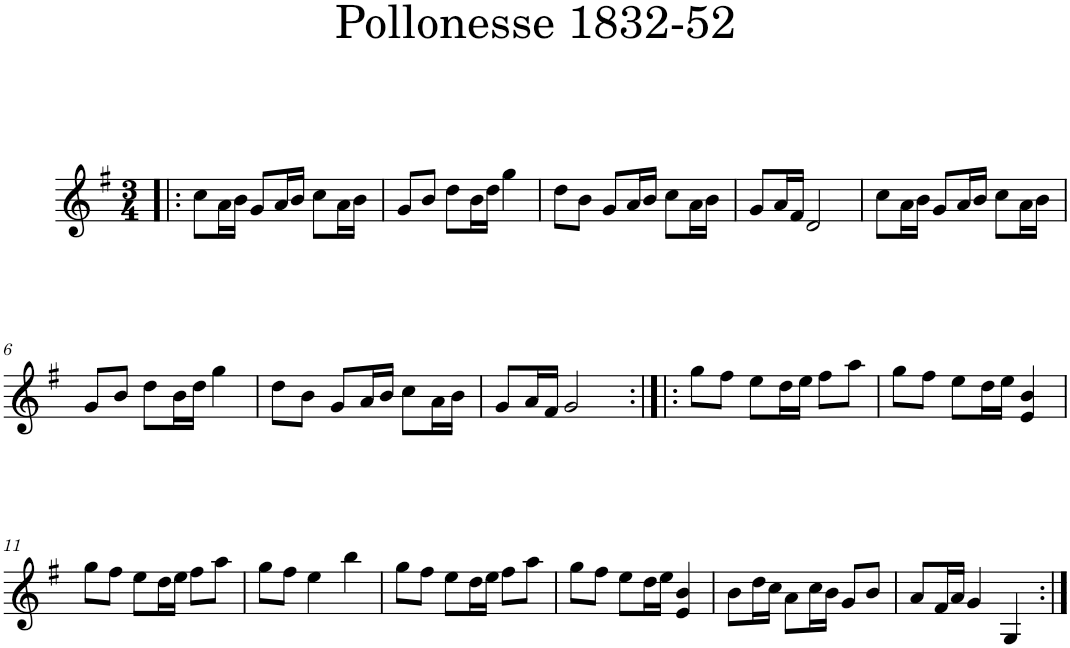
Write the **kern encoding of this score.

**kern
*part1
*staff1
*I"Piano
*I'Pno
*clefG2
*k[f#]
*G:
*M3/4
=1!|:
8cc\L
16a\L
16b\JJ
8g/L
16a/L
16b/JJ
8cc\L
16a\L
16b\JJ
=2
8g/L
8b/J
8dd\L
16b\L
16dd\JJ
4gg\
=3
8dd\L
8b\J
8g/L
16a/L
16b/JJ
8cc\L
16a\L
16b\JJ
=4
8g/L
16a/L
16f#/JJ
2d/
=5
8cc\L
16a\L
16b\JJ
8g/L
16a/L
16b/JJ
8cc\L
16a\L
16b\JJ
!!LO:LB:g=z
=6
8g/L
8b/J
8dd\L
16b\L
16dd\JJ
4gg\
=7
8dd\L
8b\J
8g/L
16a/L
16b/JJ
8cc\L
16a\L
16b\JJ
=8
8g/L
16a/L
16f#/JJ
2g/
=9:|!|:
8gg\L
8ff#\J
8ee\L
16dd\L
16ee\JJ
8ff#\L
8aa\J
=10
8gg\L
8ff#\J
8ee\L
16dd\L
16ee\JJ
4e/ 4b/
!!LO:LB:g=z
=11
8gg\L
8ff#\J
8ee\L
16dd\L
16ee\JJ
8ff#\L
8aa\J
=12
8gg\L
8ff#\J
4ee\
4bb\
=13
8gg\L
8ff#\J
8ee\L
16dd\L
16ee\JJ
8ff#\L
8aa\J
=14
8gg\L
8ff#\J
8ee\L
16dd\L
16ee\JJ
4e/ 4b/
=15
8b\L
16dd\L
16cc\JJ
8a\L
16cc\L
16b\JJ
8g/L
8b/J
=16
8a/L
16f#/L
16a/JJ
4g/
4G/
=:|!
*-
